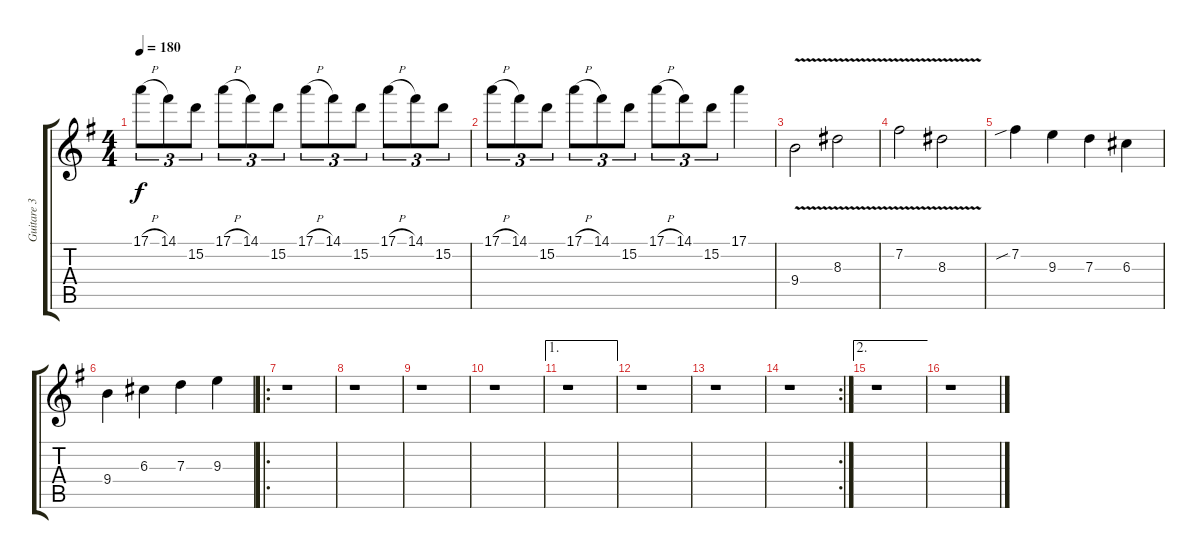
\track ("Guitare 3" "Guitare 3") {instrument distortionguitar}
\staff {score tabs}
\tuning (E4 B3 G3 D3 A2 E2) {hide}
\ts (4 4)
\tempo 180
\clef g2
\ks g
17.1{h}.8{tu (3 2) dy f} 14.1.8{tu (3 2)} 15.2.8{tu (3 2)} 17.1{h}.8{tu (3 2)} 14.1.8{tu (3 2)} 15.2.8{tu (3 2)} 17.1{h}.8{tu (3 2)} 14.1.8{tu (3 2)} 15.2.8{tu (3 2)} 17.1{h}.8{tu (3 2)} 14.1.8{tu (3 2)} 15.2.8{tu (3 2)} |
17.1{h}.8{tu (3 2)} 14.1.8{tu (3 2)} 15.2.8{tu (3 2)} 17.1{h}.8{tu (3 2)} 14.1.8{tu (3 2)} 15.2.8{tu (3 2)} 17.1{h}.8{tu (3 2)} 14.1.8{tu (3 2)} 15.2.8{tu (3 2)} 17.1.4 |
9.4{v}.2 8.3{v}.2 |
7.2{v}.2 8.3{v}.2 |
7.2{sib}.4 9.3.4 7.3.4 6.3.4 |
9.4.4 6.3.4 7.3.4 9.3.4 |
\ro
r.1 |
r.1 |
r.1 |
r.1 |
\ae 1
r.1 |
r.1 |
r.1 |
\rc 2
r.1 |
\ae 2
r.1 |
r.1
